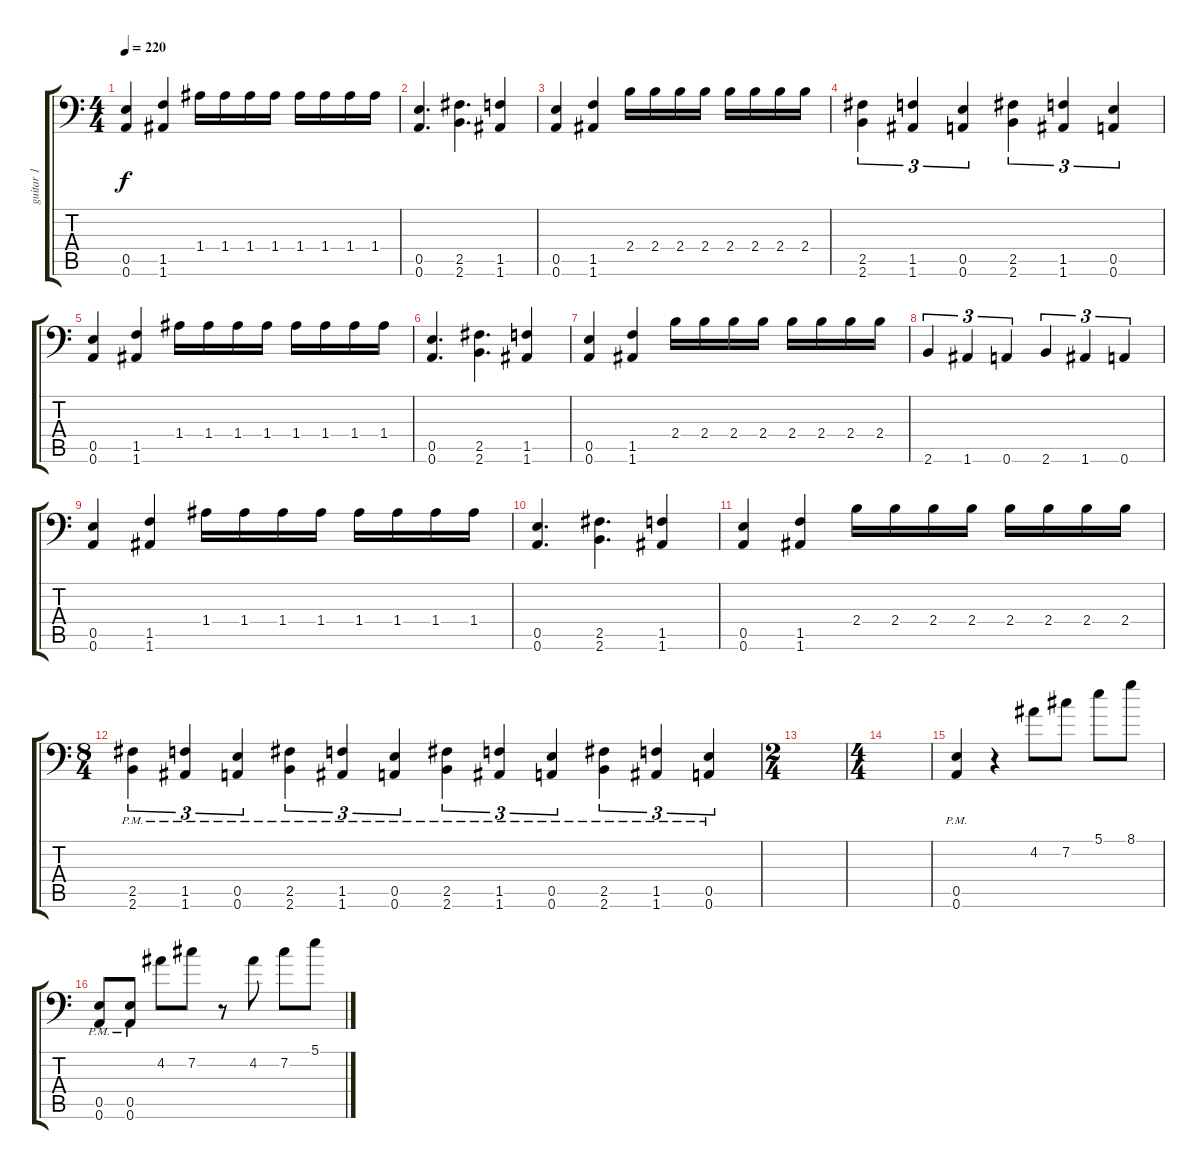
\track ("guitar 1" "guitar 1") {instrument overdrivenguitar}
\staff {score tabs}
\tuning (B3 Gb3 D3 A2 E2 A1) {hide}
\ts (4 4)
\tempo 220
\clef f4
\ks c
(0.5 0.6).4{dy f} (1.5 1.6).4 1.4.16 1.4.16 1.4.16 1.4.16 1.4.16 1.4.16 1.4.16 1.4.16 |
(0.5 0.6).4{d} (2.5 2.6).4{d} (1.5 1.6).4 |
(0.5 0.6).4 (1.5 1.6).4 2.4.16 2.4.16 2.4.16 2.4.16 2.4.16 2.4.16 2.4.16 2.4.16 |
(2.5 2.6).4{tu (3 2)} (1.5 1.6).4{tu (3 2)} (0.5 0.6).4{tu (3 2)} (2.5 2.6).4{tu (3 2)} (1.5 1.6).4{tu (3 2)} (0.5 0.6).4{tu (3 2)} |
(0.5 0.6).4 (1.5 1.6).4 1.4.16 1.4.16 1.4.16 1.4.16 1.4.16 1.4.16 1.4.16 1.4.16 |
(0.5 0.6).4{d} (2.5 2.6).4{d} (1.5 1.6).4 |
(0.5 0.6).4 (1.5 1.6).4 2.4.16 2.4.16 2.4.16 2.4.16 2.4.16 2.4.16 2.4.16 2.4.16 |
2.6.4{tu (3 2)} 1.6.4{tu (3 2)} 0.6.4{tu (3 2)} 2.6.4{tu (3 2)} 1.6.4{tu (3 2)} 0.6.4{tu (3 2)} |
(0.5 0.6).4 (1.5 1.6).4 1.4.16 1.4.16 1.4.16 1.4.16 1.4.16 1.4.16 1.4.16 1.4.16 |
(0.5 0.6).4{d} (2.5 2.6).4{d} (1.5 1.6).4 |
(0.5 0.6).4 (1.5 1.6).4 2.4.16 2.4.16 2.4.16 2.4.16 2.4.16 2.4.16 2.4.16 2.4.16 |
\ts (8 4)
(2.5{pm} 2.6{pm}).4{tu (3 2)} (1.5{pm} 1.6{pm}).4{tu (3 2)} (0.5{pm} 0.6{pm}).4{tu (3 2)} (2.5{pm} 2.6{pm}).4{tu (3 2)} (1.5{pm} 1.6{pm}).4{tu (3 2)} (0.5{pm} 0.6{pm}).4{tu (3 2)} (2.5{pm} 2.6{pm}).4{tu (3 2)} (1.5{pm} 1.6{pm}).4{tu (3 2)} (0.5{pm} 0.6{pm}).4{tu (3 2)} (2.5{pm} 2.6{pm}).4{tu (3 2)} (1.5{pm} 1.6{pm}).4{tu (3 2)} (0.5{pm} 0.6{pm}).4{tu (3 2)} |
\ts (2 4)
|
\ts (4 4)
|
(0.5{pm} 0.6{pm}).4 r.4 4.2.8 7.2.8 5.1.8 8.1.8 |
(0.5{pm} 0.6{pm}).8 (0.5{pm} 0.6{pm}).8 4.2.8 7.2.8 r.8 4.2.8 7.2.8 5.1.8
